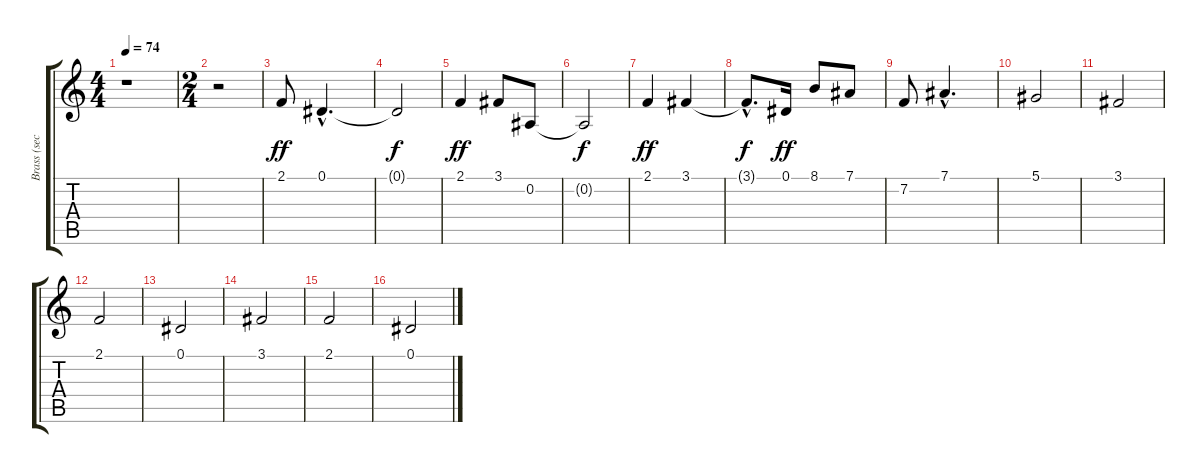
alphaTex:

\track ("Brass (section)" "Brass (sec") {instrument brasssection}
\staff {score tabs}
\tuning (Eb4 Bb3 Gb3 Db3 Ab2 Eb2) {hide}
\ts (4 4)
\tempo 74
\clef g2
\ks c
r.1{dy ff} |
\ts (2 4)
r.2 |
2.1.8 0.1{hac}.4{d} |
0.1{t}.2{dy f} |
2.1.4{dy ff} 3.1.8 0.2.8 |
0.2{t}.2{dy f} |
2.1.4{dy ff} 3.1.4 |
3.1{hac t}.8{d dy f} 0.1.16{dy ff} 8.1.8 7.1.8 |
7.2.8 7.1{hac}.4{d} |
5.1.2 |
3.1.2 |
2.1.2 |
0.1.2 |
3.1.2 |
2.1.2 |
0.1.2
